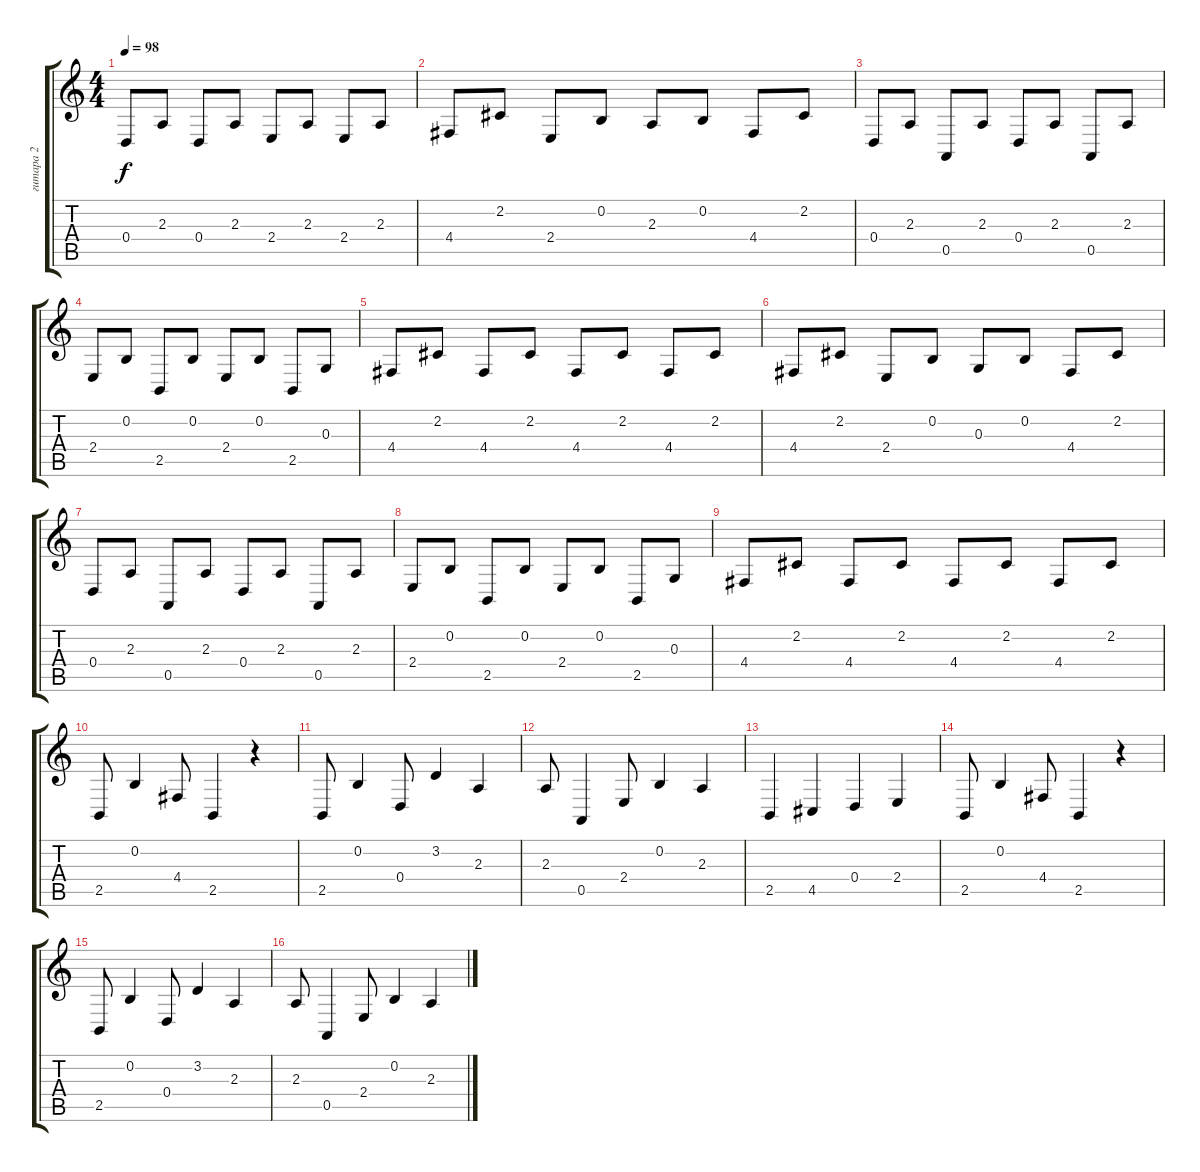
\track ("гитара 2" "гитара 2") {instrument acousticgrandpiano}
\staff {score tabs}
\tuning (E4 B3 G3 D3 A2 E2) {hide}
\ts (4 4)
\tempo 98
\clef g2
\ks c
0.4.8{dy f} 2.3.8 0.4.8 2.3.8 2.4.8 2.3.8 2.4.8 2.3.8 |
4.4.8 2.2.8 2.4.8 0.2.8 2.3.8 0.2.8 4.4.8 2.2.8 |
0.4.8 2.3.8 0.5.8 2.3.8 0.4.8 2.3.8 0.5.8 2.3.8 |
2.4.8 0.2.8 2.5.8 0.2.8 2.4.8 0.2.8 2.5.8 0.3.8 |
4.4.8 2.2.8 4.4.8 2.2.8 4.4.8 2.2.8 4.4.8 2.2.8 |
4.4.8 2.2.8 2.4.8 0.2.8 0.3.8 0.2.8 4.4.8 2.2.8 |
0.4.8 2.3.8 0.5.8 2.3.8 0.4.8 2.3.8 0.5.8 2.3.8 |
2.4.8 0.2.8 2.5.8 0.2.8 2.4.8 0.2.8 2.5.8 0.3.8 |
4.4.8 2.2.8 4.4.8 2.2.8 4.4.8 2.2.8 4.4.8 2.2.8 |
2.5.8 0.2.4 4.4.8 2.5.4 r.4 |
2.5.8 0.2.4 0.4.8 3.2.4 2.3.4 |
2.3.8 0.5.4 2.4.8 0.2.4 2.3.4 |
2.5.4 4.5.4 0.4.4 2.4.4 |
2.5.8 0.2.4 4.4.8 2.5.4 r.4 |
2.5.8 0.2.4 0.4.8 3.2.4 2.3.4 |
2.3.8 0.5.4 2.4.8 0.2.4 2.3.4
